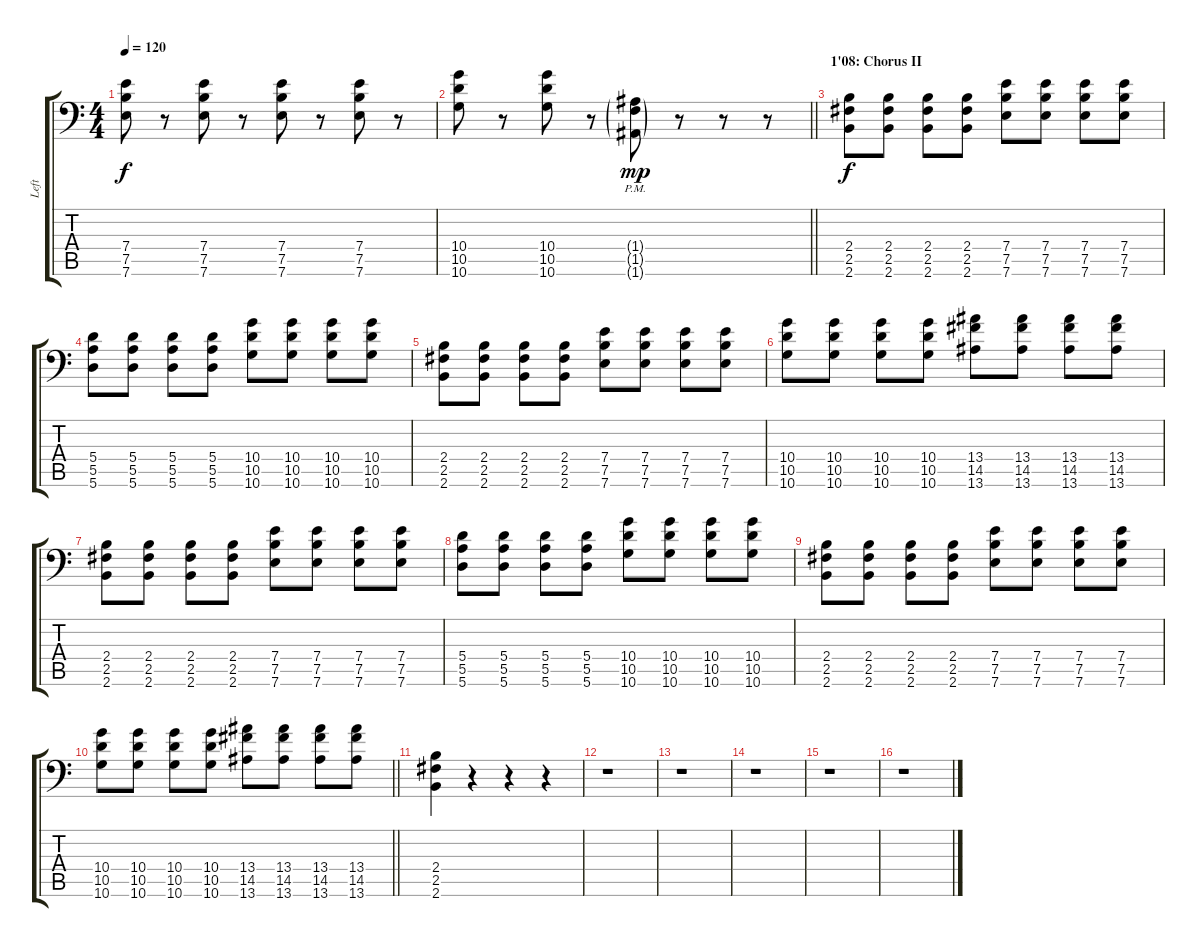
\track ("Left" "Left") {instrument distortionguitar}
\staff {score tabs}
\tuning (B3 Gb3 D3 A2 E2 A1) {hide}
\ts (4 4)
\tempo 120
\clef f4
\ks c
(7.4 7.5 7.6).8{dy f} r.8 (7.4 7.5 7.6).8 r.8 (7.4 7.5 7.6).8 r.8 (7.4 7.5 7.6).8 r.8 |
\barLineRight lightlight
(10.4 10.5 10.6).8 r.8 (10.4 10.5 10.6).8 r.8 (1.4{g pm} 1.5{g pm} 1.6{g pm}).8{dy mp} r.8 r.8 r.8 |
\section ("" "1'08: Chorus II")
(2.4 2.5 2.6).8{dy f} (2.4 2.5 2.6).8 (2.4 2.5 2.6).8 (2.4 2.5 2.6).8 (7.4 7.5 7.6).8 (7.4 7.5 7.6).8 (7.4 7.5 7.6).8 (7.4 7.5 7.6).8 |
(5.4 5.5 5.6).8 (5.4 5.5 5.6).8 (5.4 5.5 5.6).8 (5.4 5.5 5.6).8 (10.4 10.5 10.6).8 (10.4 10.5 10.6).8 (10.4 10.5 10.6).8 (10.4 10.5 10.6).8 |
(2.4 2.5 2.6).8 (2.4 2.5 2.6).8 (2.4 2.5 2.6).8 (2.4 2.5 2.6).8 (7.4 7.5 7.6).8 (7.4 7.5 7.6).8 (7.4 7.5 7.6).8 (7.4 7.5 7.6).8 |
(10.4 10.5 10.6).8 (10.4 10.5 10.6).8 (10.4 10.5 10.6).8 (10.4 10.5 10.6).8 (13.4 14.5 13.6).8 (13.4 14.5 13.6).8 (13.4 14.5 13.6).8 (13.4 14.5 13.6).8 |
(2.4 2.5 2.6).8 (2.4 2.5 2.6).8 (2.4 2.5 2.6).8 (2.4 2.5 2.6).8 (7.4 7.5 7.6).8 (7.4 7.5 7.6).8 (7.4 7.5 7.6).8 (7.4 7.5 7.6).8 |
(5.4 5.5 5.6).8 (5.4 5.5 5.6).8 (5.4 5.5 5.6).8 (5.4 5.5 5.6).8 (10.4 10.5 10.6).8 (10.4 10.5 10.6).8 (10.4 10.5 10.6).8 (10.4 10.5 10.6).8 |
(2.4 2.5 2.6).8 (2.4 2.5 2.6).8 (2.4 2.5 2.6).8 (2.4 2.5 2.6).8 (7.4 7.5 7.6).8 (7.4 7.5 7.6).8 (7.4 7.5 7.6).8 (7.4 7.5 7.6).8 |
\barLineRight lightlight
(10.4 10.5 10.6).8 (10.4 10.5 10.6).8 (10.4 10.5 10.6).8 (10.4 10.5 10.6).8 (13.4 14.5 13.6).8 (13.4 14.5 13.6).8 (13.4 14.5 13.6).8 (13.4 14.5 13.6).8 |
(2.4 2.5 2.6).4 r.4 r.4 r.4 |
r.1 |
r.1 |
r.1 |
r.1 |
r.1
